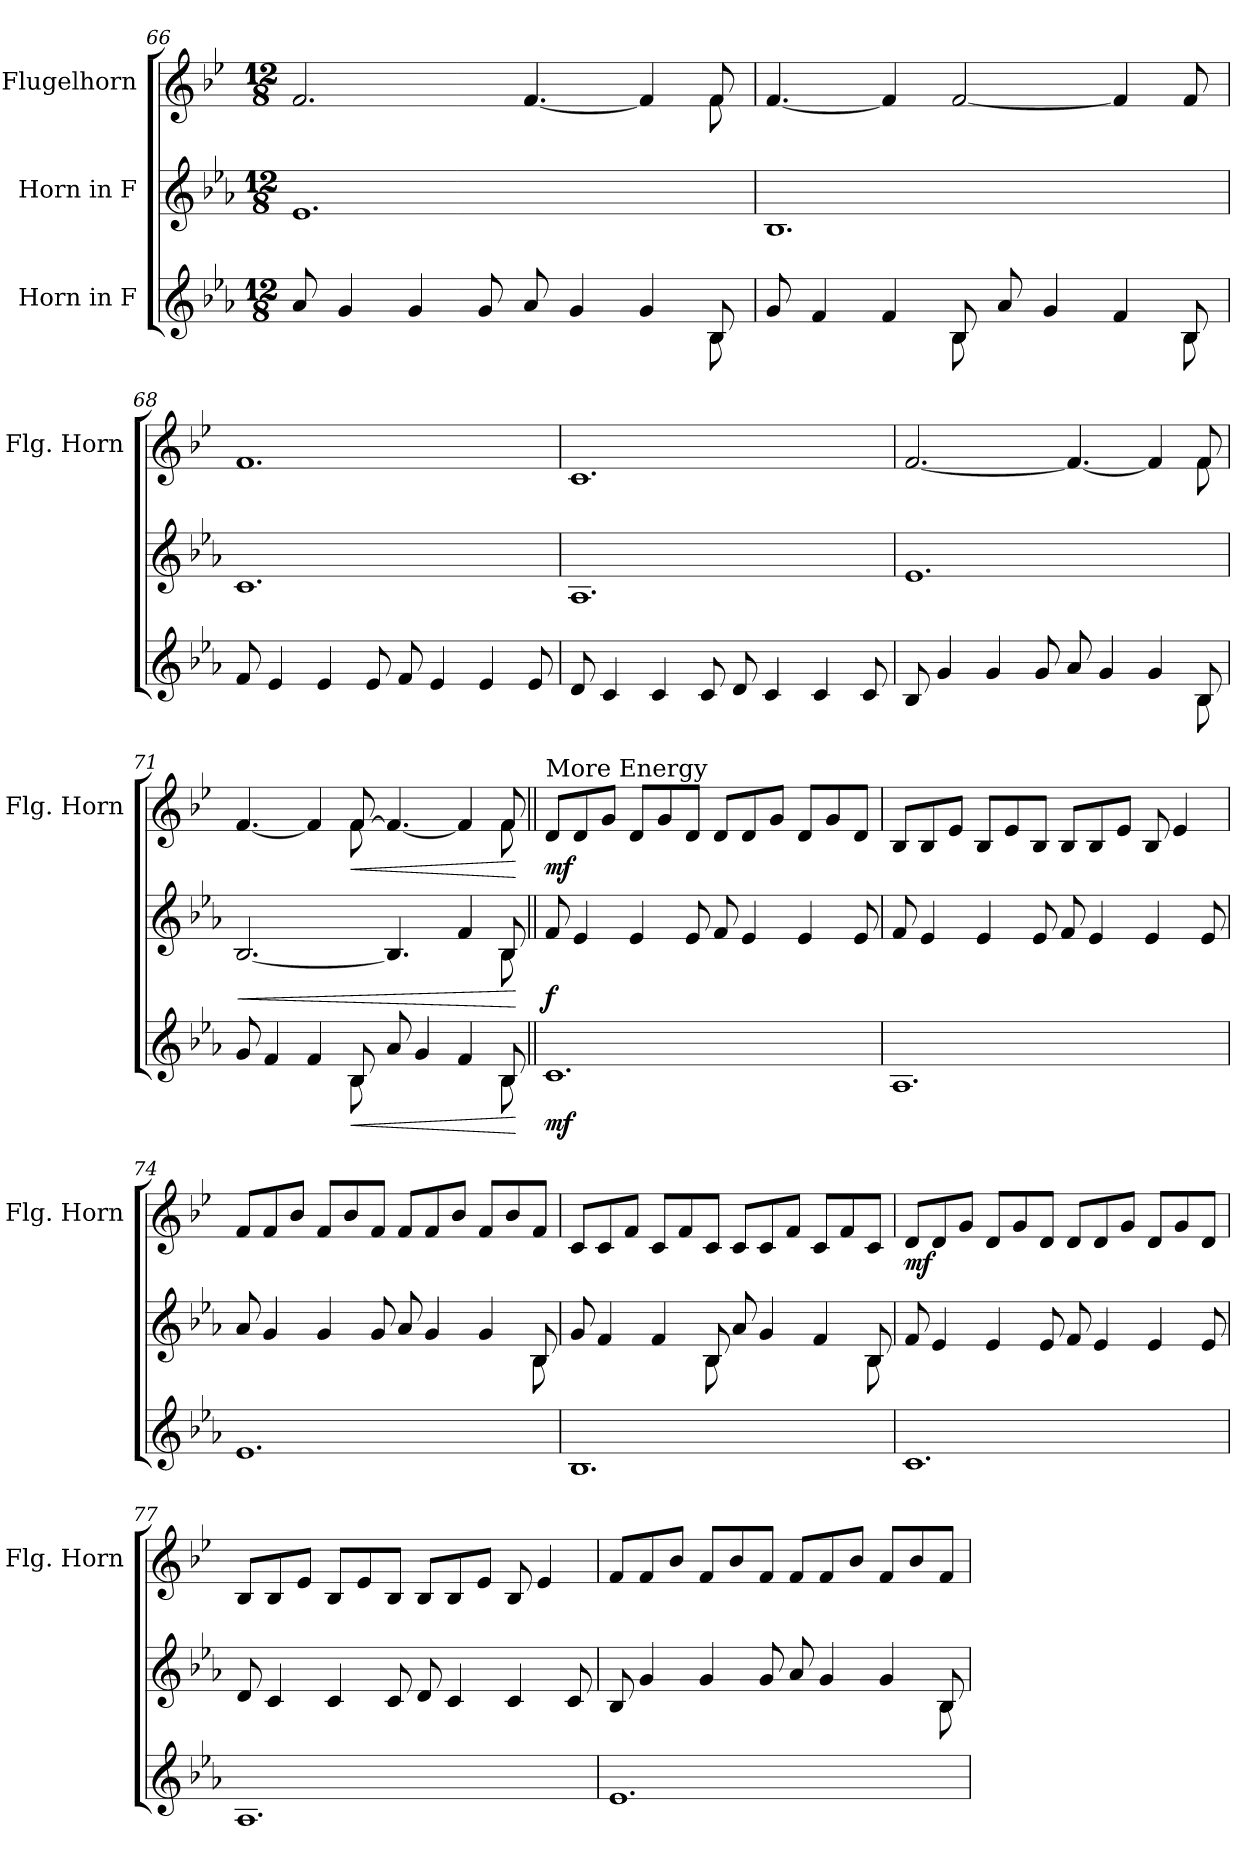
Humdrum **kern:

**kern	**dynam	**kern	**dynam	**kern	**dynam
*part3	*part3	*part2	*part2	*part1	*part1
*staff3	*staff3	*staff2	*staff2	*staff1	*staff1
*I"Horn in F	*	*I"Horn in F	*	*I"Flugelhorn	*
*	*	*	*	*I'Flg. Horn	*
!!LO:LB:g=z
*clefG2	*	*clefG2	*	*clefG2	*
*ITrd4c7	*	*ITrd4c7	*	*ITrd1c2	*
*k[b-e-a-d-]	*	*k[b-e-a-d-]	*	*k[b-e-a-d-]	*
*M12/8	*	*M12/8	*	*M12/8	*
=66	=66	=66	=66	=66	=66
*^	*	*	*	*^	*
8d-/	4.ryy	.	1.A-	.	2.e-/	4.ryy	.
4c/	.	.	.	.	.	.	.
*v	*v	*	*	*	*v	*v	*
4c/	.	.	.	.	.
8c/	.	.	.	.	.
8d-/	.	.	.	[4.e-/	.
4c/	.	.	.	.	.
4c/	.	.	.	4e-/]	.
*^	*	*	*	*^	*
8E-/	8E-\	.	.	.	8e-/	8e-\	.
*	*	*	*	*	*v	*v	*
=67	=67	=67	=67	=67	=67	=67
8c/	8ryy	.	1.E-	.	[4.e-/	.
*v	*v	*	*	*	*	*
4B-/	.	.	.	.	.
4B-/	.	.	.	4e-/]	.
*^	*	*	*	*	*
8E-/	8E-\	.	.	.	[2e-/	.
8d-/	8ryy	.	.	.	.	.
*v	*v	*	*	*	*	*
4c/	.	.	.	.	.
4B-/	.	.	.	4e-/]	.
*^	*	*	*	*	*
8E-/	8E-\	.	.	.	8e-/	.
*v	*v	*	*	*	*	*
=68	=68	=68	=68	=68	=68
8B-/	.	1.F	.	1.e-	.
4A-/	.	.	.	.	.
4A-/	.	.	.	.	.
8A-/	.	.	.	.	.
8B-/	.	.	.	.	.
4A-/	.	.	.	.	.
4A-/	.	.	.	.	.
8A-/	.	.	.	.	.
=69	=69	=69	=69	=69	=69
8G/	.	1.D-	.	1.B-	.
4F/	.	.	.	.	.
4F/	.	.	.	.	.
8F/	.	.	.	.	.
8G/	.	.	.	.	.
4F/	.	.	.	.	.
4F/	.	.	.	.	.
8F/	.	.	.	.	.
=70	=70	=70	=70	=70	=70
*^	*	*	*	*^	*
8E-/	4.ryy	.	1.A-	.	[2.e-/	4.ryy	.
4c/	.	.	.	.	.	.	.
*v	*v	*	*	*	*v	*v	*
4c/	.	.	.	.	.
8c/	.	.	.	.	.
8d-/	.	.	.	4.e-/_	.
4c/	.	.	.	.	.
4c/	.	.	.	4e-/]	.
*^	*	*	*	*^	*
8E-/	8E-\	.	.	.	8e-/	8e-\	.
=71	=71	=71	=71	=71	=71	=71	=71
!	!	!	!	!LO:HP:b	!	!	!
*	*	*	*^	*	*	*	*
8c/	8ryy	.	[2.E-/	4.ryy	<	[4.e-/	8ryy	.
*v	*v	*	*	*	*	*v	*v	*
4B-/	.	.	.	.	.	.
*	*	*v	*v	*	*	*
4B-/	.	.	.	4e-/]	.
!	!LO:HP:b	!	!	!	!LO:HP:b
*^	*	*	*	*^	*
8E-/	8E-\	<	.	.	[8e-/	8e-\	<
8d-/	8ryy	.	4.E-/]	.	4.e-/_	8ryy	.
*v	*v	*	*	*	*v	*v	*
4c/	.	.	.	.	.
4B-/	.	4B-/	.	4e-/]	.
*^	*	*^	*	*^	*
8E-/	8E-\	.	8E-/	8E-\	.	8e-/	8e-\	.
*v	*v	*	*	*	*	*v	*v	*
*	*	*v	*v	*	*	*
.	[	.	[	.	[
=72||	=72||	=72||	=72||	=72||	=72||
*	*	*	*	*MM120	*
!	!	!	!	!LO:TX:a:t=More Energy	!
!	!LO:DY:b	!	!LO:DY:b	!	!LO:DY:b
1.F	mf	8B-/	f	8c/L	mf
.	.	4A-/	.	8c/	.
.	.	.	.	8f/J	.
.	.	4A-/	.	8c/L	.
.	.	.	.	8f/	.
.	.	8A-/	.	8c/J	.
.	.	8B-/	.	8c/L	.
.	.	4A-/	.	8c/	.
.	.	.	.	8f/J	.
.	.	4A-/	.	8c/L	.
.	.	.	.	8f/	.
.	.	8A-/	.	8c/J	.
!!LO:LB:g=z
=73	=73	=73	=73	=73	=73
1.D-	.	8B-/	.	8A-/L	.
.	.	4A-/	.	8A-/	.
.	.	.	.	8d-/J	.
.	.	4A-/	.	8A-/L	.
.	.	.	.	8d-/	.
.	.	8A-/	.	8A-/J	.
.	.	8B-/	.	8A-/L	.
.	.	4A-/	.	8A-/	.
.	.	.	.	8d-/J	.
.	.	4A-/	.	8A-/	.
.	.	.	.	4d-/	.
.	.	8A-/	.	.	.
=74	=74	=74	=74	=74	=74
*	*	*^	*	*	*
1.A-	.	8d-/	4.ryy	.	8e-/L	.
.	.	4c/	.	.	8e-/	.
.	.	.	.	.	8a-/J	.
*	*	*v	*v	*	*	*
.	.	4c/	.	8e-/L	.
.	.	.	.	8a-/	.
.	.	8c/	.	8e-/J	.
.	.	8d-/	.	8e-/L	.
.	.	4c/	.	8e-/	.
.	.	.	.	8a-/J	.
.	.	4c/	.	8e-/L	.
.	.	.	.	8a-/	.
*	*	*^	*	*	*
.	.	8E-/	8E-\	.	8e-/J	.
=75	=75	=75	=75	=75	=75	=75
1.E-	.	8c/	8ryy	.	8B-/L	.
*	*	*v	*v	*	*	*
.	.	4B-/	.	8B-/	.
.	.	.	.	8e-/J	.
.	.	4B-/	.	8B-/L	.
.	.	.	.	8e-/	.
*	*	*^	*	*	*
.	.	8E-/	8E-\	.	8B-/J	.
.	.	8d-/	8ryy	.	8B-/L	.
*	*	*v	*v	*	*	*
.	.	4c/	.	8B-/	.
.	.	.	.	8e-/J	.
.	.	4B-/	.	8B-/L	.
.	.	.	.	8e-/	.
*	*	*^	*	*	*
.	.	8E-/	8E-\	.	8B-/J	.
=76	=76	=76	=76	=76	=76	=76
!	!	!	!	!	!	!LO:DY:b
*	*	*v	*v	*	*	*
1.F	.	8B-/	.	8c/L	mf
.	.	4A-/	.	8c/	.
.	.	.	.	8f/J	.
.	.	4A-/	.	8c/L	.
.	.	.	.	8f/	.
.	.	8A-/	.	8c/J	.
.	.	8B-/	.	8c/L	.
.	.	4A-/	.	8c/	.
.	.	.	.	8f/J	.
.	.	4A-/	.	8c/L	.
.	.	.	.	8f/	.
.	.	8A-/	.	8c/J	.
=77	=77	=77	=77	=77	=77
1.D-	.	8G/	.	8A-/L	.
.	.	4F/	.	8A-/	.
.	.	.	.	8d-/J	.
.	.	4F/	.	8A-/L	.
.	.	.	.	8d-/	.
.	.	8F/	.	8A-/J	.
.	.	8G/	.	8A-/L	.
.	.	4F/	.	8A-/	.
.	.	.	.	8d-/J	.
.	.	4F/	.	8A-/	.
.	.	.	.	4d-/	.
.	.	8F/	.	.	.
!!LO:LB:g=z
=78	=78	=78	=78	=78	=78
*	*	*^	*	*	*
1.A-	.	8E-/	4.ryy	.	8e-/L	.
.	.	4c/	.	.	8e-/	.
.	.	.	.	.	8a-/J	.
*	*	*v	*v	*	*	*
.	.	4c/	.	8e-/L	.
.	.	.	.	8a-/	.
.	.	8c/	.	8e-/J	.
.	.	8d-/	.	8e-/L	.
.	.	4c/	.	8e-/	.
.	.	.	.	8a-/J	.
.	.	4c/	.	8e-/L	.
.	.	.	.	8a-/	.
*	*	*^	*	*	*
.	.	8E-/	8E-\	.	8e-/J	.
*	*	*v	*v	*	*	*
=	=	=	=	=	=
*-	*-	*-	*-	*-	*-
